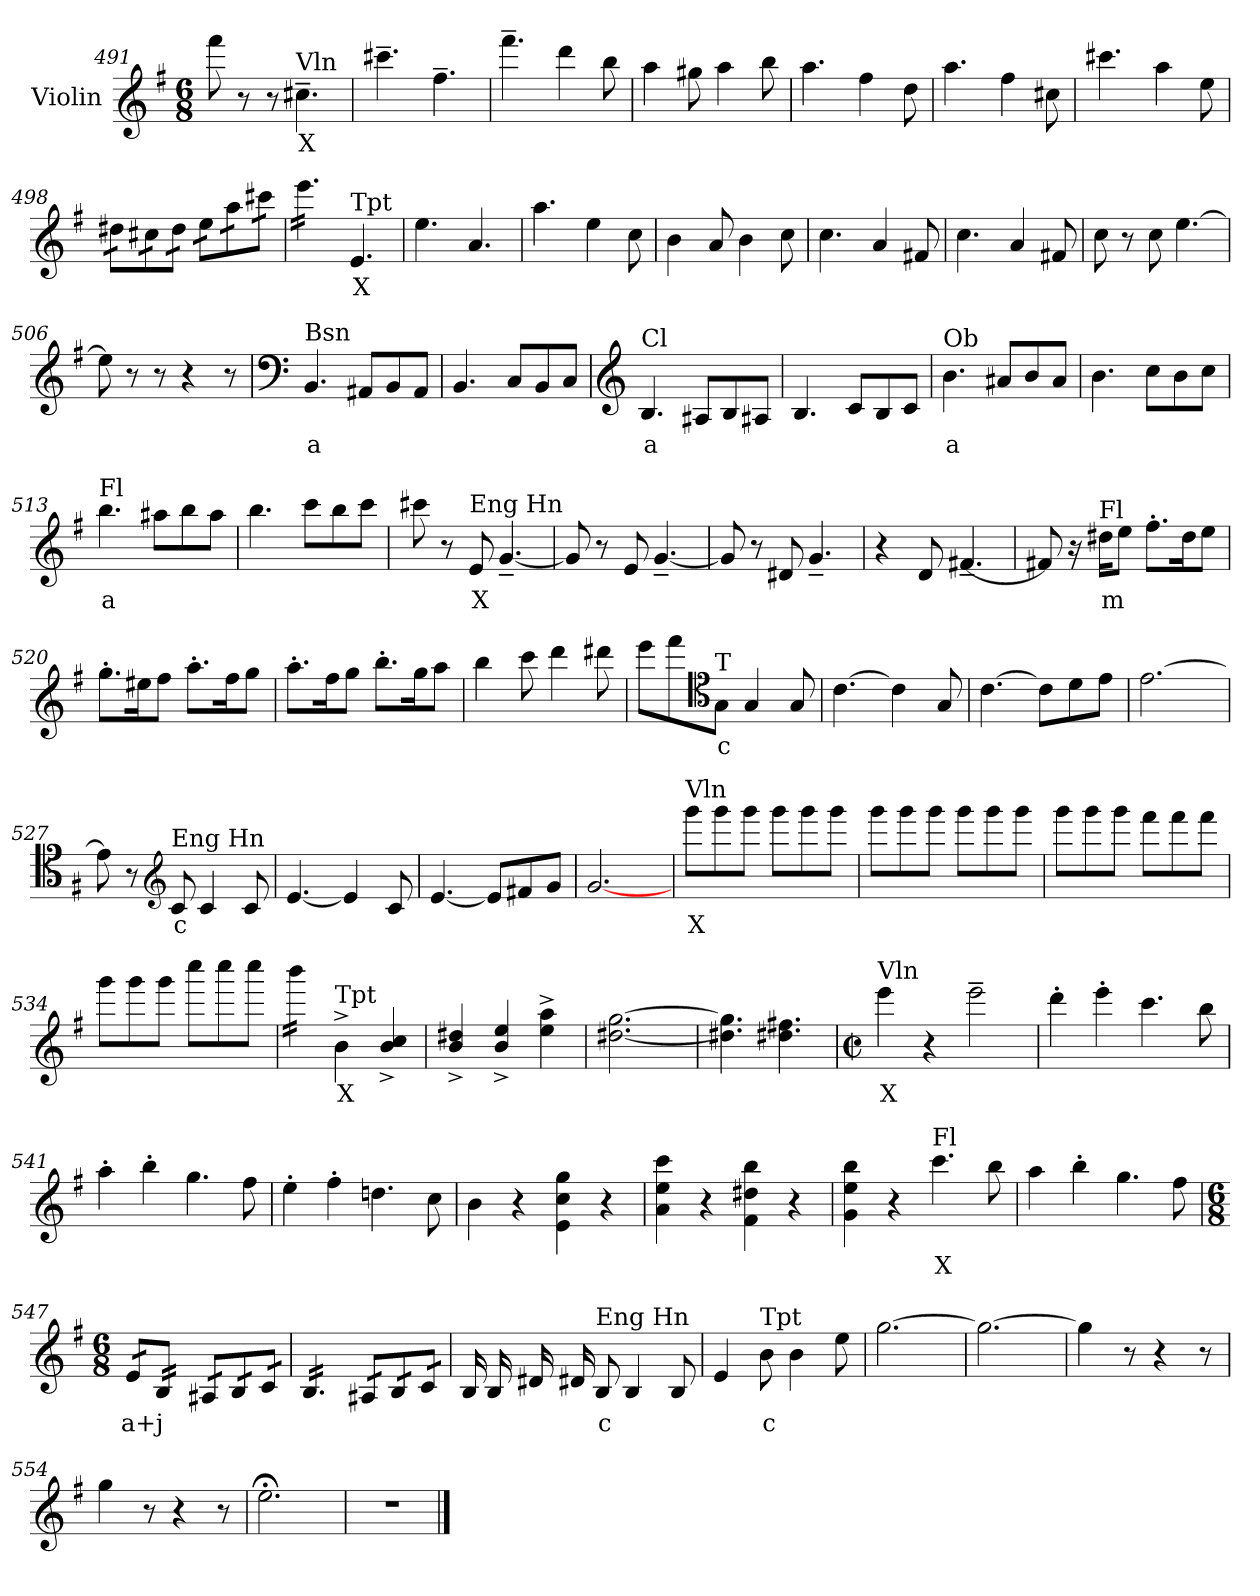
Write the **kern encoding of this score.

**kern	**text
*part1	*part1
*staff1	*staff1
*I"Violin	*
*I'Vln.	*
*clefG2	*
*k[f#]	*
*M6/8	*
=491	=491
8fff#	.
8r	.
8r	.
!LO:TX:a:t=Vln	!
!	!LO:LY:color=#FF0000
4.cc#X~	X
=492	=492
4.ccc#X~	.
4.ff#~	.
=493	=493
4.fff#~	.
4ddd	.
8bb	.
=494	=494
4aa	.
8gg#X	.
4aa	.
8bb	.
=495	=495
4.aa	.
4ff#	.
8dd	.
=496	=496
4.aa	.
4ff#	.
8cc#X	.
=497	=497
4.ccc#X	.
4aa	.
8ee	.
=498	=498
*tremolo	*
16dd#X\LL	.
16dd#X\	.
16cc#X\	.
16cc#X\	.
16dd#\	.
16dd#\JJ	.
16ee\LL	.
16ee\	.
16aa\	.
16aa\	.
16ccc#X\	.
16ccc#X\JJ	.
=499	=499
16eeeLL	.
16eee	.
16eee	.
16eee	.
16eee	.
16eeeJJ	.
*Xtremolo	*
!LO:TX:a:t=Tpt	!
!	!LO:LY:color=#FF0000
4.e	X
=500	=500
4.ee	.
4.a	.
=501	=501
4.aa	.
4ee	.
8cc	.
=502	=502
4b	.
8a	.
4b	.
8cc	.
=503	=503
4.cc	.
4a	.
8f#X	.
=504	=504
4.cc	.
4a	.
8f#X	.
=505	=505
8cc	.
8r	.
8cc	.
[4.ee	.
=506	=506
8ee]	.
8r	.
8r	.
4r	.
8r	.
=507	=507
*clefF4	*
!LO:TX:a:t=Bsn	!
!	!LO:LY:color=#FF0000
4.BB	a
8AA#X/L	.
8BB/	.
8AA#/J	.
=508	=508
4.BB	.
8C/L	.
8BB/	.
8C/J	.
=509	=509
*clefG2	*
!LO:TX:a:t=Cl	!
!	!LO:LY:color=#FF0000
4.B	a
8A#X/L	.
8B/	.
8A#X/J	.
=510	=510
4.B	.
8c/L	.
8B/	.
8c/J	.
=511	=511
!LO:TX:a:t=Ob	!
!	!LO:LY:color=#FF0000
4.b	a
8a#X/L	.
8b/	.
8a#/J	.
=512	=512
4.b	.
8cc\L	.
8b\	.
8cc\J	.
=513	=513
!LO:TX:a:t=Fl	!
!	!LO:LY:color=#FF0000
4.bb	a
8aa#X\L	.
8bb\	.
8aa#\J	.
=514	=514
4.bb	.
8ccc\L	.
8bb\	.
8ccc\J	.
=515	=515
8ccc#X	.
8r	.
!LO:TX:a:t=Eng Hn	!
!	!LO:LY:color=#FF0000
8e	X
[4.g~	.
=516	=516
8g]	.
8r	.
8e	.
[4.g~	.
=517	=517
8g]	.
8r	.
8d#X	.
4.g~	.
=518	=518
4r	.
8d	.
[4.f#X~	.
=519	=519
8f#X]	.
16r	.
!LO:TX:a:t=Fl	!
!	!LO:LY:color=#FF0000
16dd#X\KL	m
8ee\J	.
8.ff#'\L	.
16dd#\K	.
8ee\J	.
=520	=520
8.gg'\L	.
16ee#X\K	.
8ff#\J	.
8.aa'\L	.
16ff#\K	.
8gg\J	.
=521	=521
8.aa'\L	.
16ff#\K	.
8gg\J	.
8.bb'\L	.
16gg\K	.
8aa\J	.
=522	=522
4bb	.
8ccc	.
4ddd	.
8ddd#X	.
=523	=523
8eee\L	.
8fff#\	.
*clefC4	*
!LO:TX:a:t=T	!
!	!LO:LY:color=#FF0000
8G\J	c
4G	.
8G	.
=524	=524
[4.c	.
4c]	.
8G	.
=525	=525
[4.c	.
8c\L]	.
8d\	.
8e\J	.
=526	=526
[2.e	.
=527	=527
8e]	.
8r	.
*clefG2	*
!LO:TX:a:t=Eng Hn	!
!	!LO:LY:color=#FF0000
8c	c
4c	.
8c	.
=528	=528
[4.e	.
4e]	.
8c	.
=529	=529
[4.e	.
8e/L]	.
8f#X/	.
8g/J	.
=530	=530
[2.g	.
=531	=531
!LO:TX:a:t=Vln	!
!	!LO:LY:color=#FF0000
8ggg\L	X
8ggg\	.
8ggg\J	.
8ggg\L	.
8ggg\	.
8ggg\J	.
=532	=532
8ggg\L	.
8ggg\	.
8ggg\J	.
8ggg\L	.
8ggg\	.
8ggg\J	.
=533	=533
8ggg\L	.
8ggg\	.
8ggg\J	.
8fff#\L	.
8fff#\	.
8fff#\J	.
=534	=534
8ggg\L	.
8ggg\	.
8ggg\J	.
8cccc\L	.
8cccc\	.
8cccc\J	.
=535	=535
*tremolo	*
16bbbLL	.
16bbb	.
16bbb	.
16bbbJJ	.
*Xtremolo	*
!LO:TX:a:t=Tpt	!
!	!LO:LY:color=#FF0000
4b^>	X
4b/^> 4cc/^>	.
=536	=536
4b/^> 4dd#X/^>	.
4b/^> 4ee/^>	.
4ee\^> 4aa\^>	.
=537	=537
[2.dd#X\ [2.gg\	.
=538	=538
4.dd#X\] 4.gg\]	.
4.dd#X\ 4.ff#X\	.
=539	=539
*M2/2	*
*met(c|)	*
!LO:TX:a:t=Vln	!
!	!LO:LY:color=#FF0000
4eee	X
4r	.
2eee~	.
=540	=540
4ddd'	.
4eee'	.
4.ccc	.
8bb	.
=541	=541
4aa'	.
4bb'	.
4.gg	.
8ff#	.
=542	=542
4ee'	.
4ff#'	.
4.ddn	.
8cc	.
=543	=543
4b	.
4r	.
4e\ 4cc\ 4gg\	.
4r	.
=544	=544
4a\ 4ee\ 4ccc\	.
4r	.
4f#\ 4dd#X\ 4bb\	.
4r	.
=545	=545
4g\ 4ee\ 4bb\	.
4r	.
!LO:TX:a:t=Fl	!
!	!LO:LY:color=#FF0000
4.ccc	X
8bb	.
=546	=546
4aa	.
4bb'	.
4.gg	.
8ff#	.
=547	=547
*M6/8	*
!LO:TX:a:t=Vln	!
!	!LO:LY:color=#FF0000
*tremolo	*
16e/LL	a+j
16e/	.
16B/	.
16B/	.
16B/	.
16B/JJ	.
16A#X/LL	.
16A#X/	.
16B/	.
16B/	.
16c/	.
16c/JJ	.
=548	=548
16BLL	.
16B	.
16B	.
16B	.
16B	.
16BJJ	.
16A#X/LL	.
16A#X/	.
16B/	.
16B/	.
16c/	.
16c/JJ	.
=549	=549
16B/LL	.
16B/	.
16d#X/	.
16d#X/	.
*Xtremolo	*
!LO:TX:a:t=Eng Hn	!
!	!LO:LY:color=#FF0000
8B/J	c
4B	.
8B	.
=550	=550
4e	.
!LO:TX:a:t=Tpt	!
!	!LO:LY:color=#FF0000
8b	c
4b	.
8ee	.
=551	=551
[2.gg	.
=552	=552
2.gg_	.
=553	=553
4gg]	.
8r	.
4r	.
8r	.
=554	=554
4gg	.
8r	.
4r	.
8r	.
=555	=555
2.ee;<	.
=556	=556
2.r	.
==	==
*-	*-
